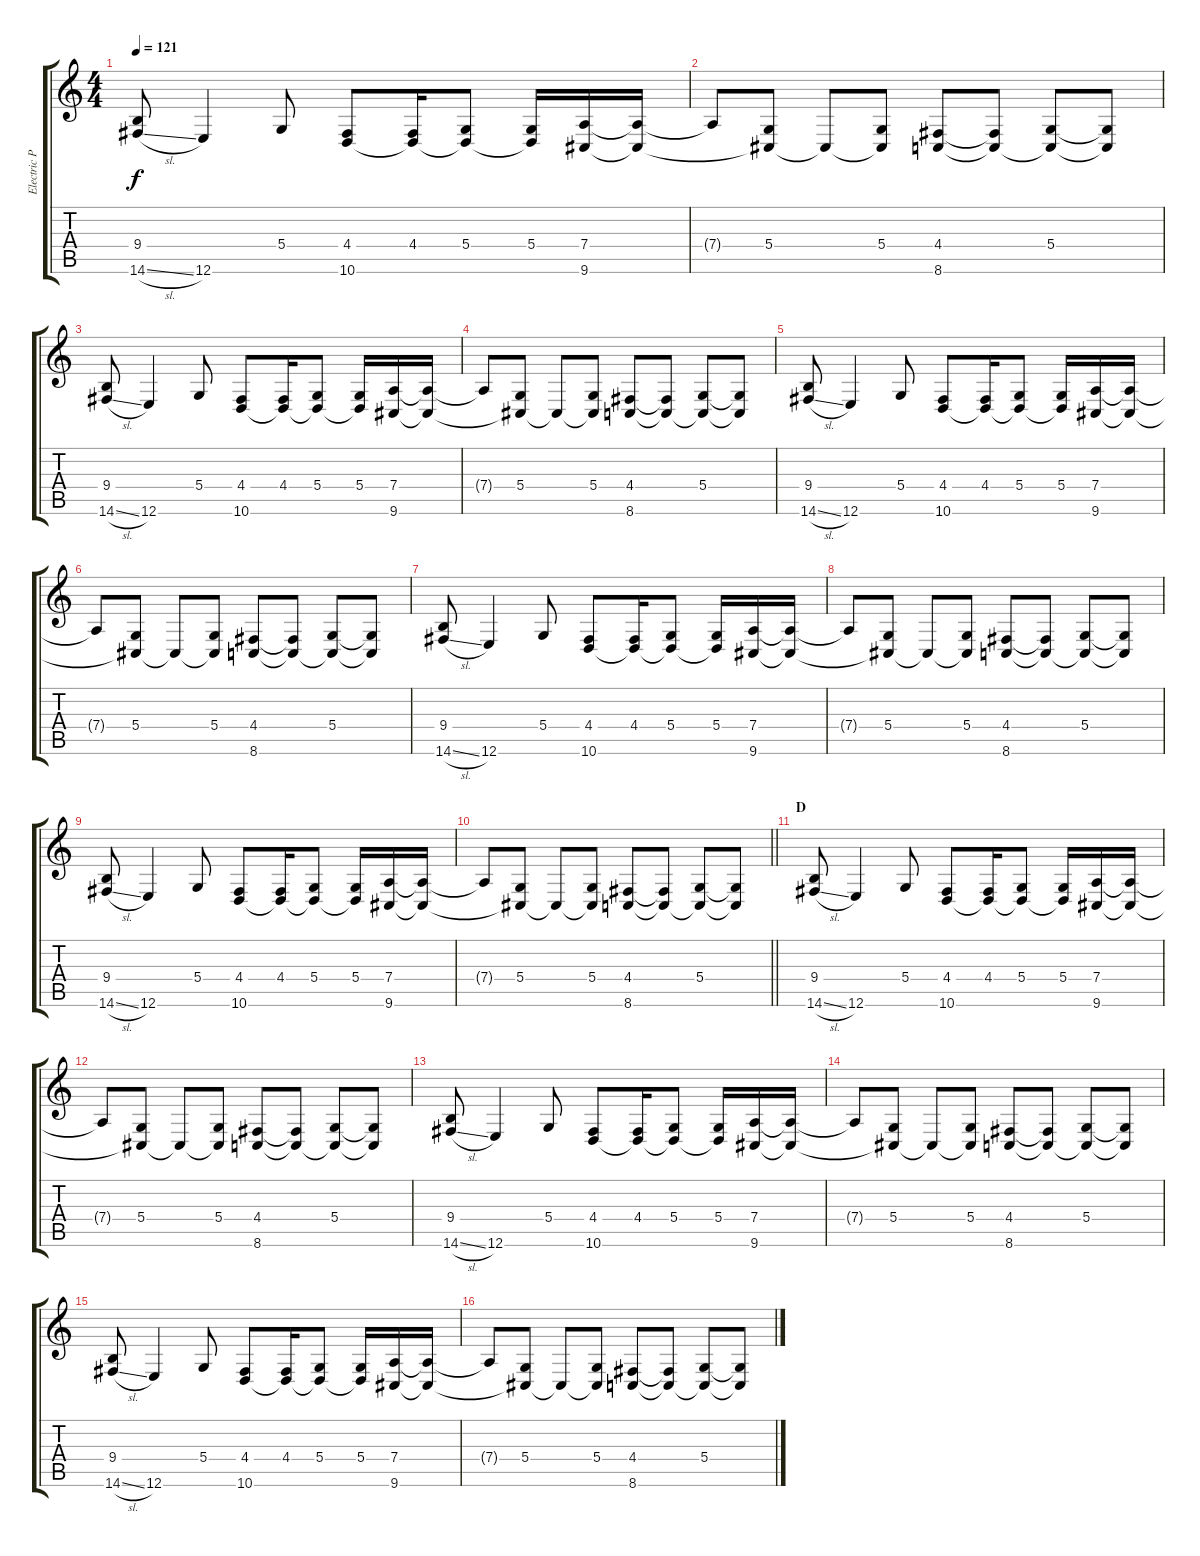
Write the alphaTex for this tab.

\track ("Electric Piano" "Electric P") {instrument electricpiano1}
\staff {score tabs}
\tuning (E4 B3 G3 D3 A2 E2) {hide}
\ts (4 4)
\tempo 121
\clef g2
\ks c
(9.4 14.6{sl}).8{dy f} 12.6.4 5.4.8 (4.4 10.6).8 (4.4 10.6{t}).16 (5.4 10.6{t}).8 (5.4 10.6{t}).16 (7.4 9.6).16 (7.4{t} 9.6{t}).16 |
7.4{t}.8 (5.4 9.6{t}).8 9.6{t}.8 (5.4 9.6{t}).8 (4.4 8.6).8 (4.4{t} 8.6{t}).8 (5.4 8.6{t}).8 (5.4{t} 8.6{t}).8 |
(9.4 14.6{sl}).8 12.6.4 5.4.8 (4.4 10.6).8 (4.4 10.6{t}).16 (5.4 10.6{t}).8 (5.4 10.6{t}).16 (7.4 9.6).16 (7.4{t} 9.6{t}).16 |
7.4{t}.8 (5.4 9.6{t}).8 9.6{t}.8 (5.4 9.6{t}).8 (4.4 8.6).8 (4.4{t} 8.6{t}).8 (5.4 8.6{t}).8 (5.4{t} 8.6{t}).8 |
(9.4 14.6{sl}).8 12.6.4 5.4.8 (4.4 10.6).8 (4.4 10.6{t}).16 (5.4 10.6{t}).8 (5.4 10.6{t}).16 (7.4 9.6).16 (7.4{t} 9.6{t}).16 |
7.4{t}.8 (5.4 9.6{t}).8 9.6{t}.8 (5.4 9.6{t}).8 (4.4 8.6).8 (4.4{t} 8.6{t}).8 (5.4 8.6{t}).8 (5.4{t} 8.6{t}).8 |
(9.4 14.6{sl}).8 12.6.4 5.4.8 (4.4 10.6).8 (4.4 10.6{t}).16 (5.4 10.6{t}).8 (5.4 10.6{t}).16 (7.4 9.6).16 (7.4{t} 9.6{t}).16 |
7.4{t}.8 (5.4 9.6{t}).8 9.6{t}.8 (5.4 9.6{t}).8 (4.4 8.6).8 (4.4{t} 8.6{t}).8 (5.4 8.6{t}).8 (5.4{t} 8.6{t}).8 |
(9.4 14.6{sl}).8 12.6.4 5.4.8 (4.4 10.6).8 (4.4 10.6{t}).16 (5.4 10.6{t}).8 (5.4 10.6{t}).16 (7.4 9.6).16 (7.4{t} 9.6{t}).16 |
\barLineRight lightlight
7.4{t}.8 (5.4 9.6{t}).8 9.6{t}.8 (5.4 9.6{t}).8 (4.4 8.6).8 (4.4{t} 8.6{t}).8 (5.4 8.6{t}).8 (5.4{t} 8.6{t}).8 |
\section ("" "D")
(9.4 14.6{sl}).8 12.6.4 5.4.8 (4.4 10.6).8 (4.4 10.6{t}).16 (5.4 10.6{t}).8 (5.4 10.6{t}).16 (7.4 9.6).16 (7.4{t} 9.6{t}).16 |
7.4{t}.8 (5.4 9.6{t}).8 9.6{t}.8 (5.4 9.6{t}).8 (4.4 8.6).8 (4.4{t} 8.6{t}).8 (5.4 8.6{t}).8 (5.4{t} 8.6{t}).8 |
(9.4 14.6{sl}).8 12.6.4 5.4.8 (4.4 10.6).8 (4.4 10.6{t}).16 (5.4 10.6{t}).8 (5.4 10.6{t}).16 (7.4 9.6).16 (7.4{t} 9.6{t}).16 |
7.4{t}.8 (5.4 9.6{t}).8 9.6{t}.8 (5.4 9.6{t}).8 (4.4 8.6).8 (4.4{t} 8.6{t}).8 (5.4 8.6{t}).8 (5.4{t} 8.6{t}).8 |
(9.4 14.6{sl}).8 12.6.4 5.4.8 (4.4 10.6).8 (4.4 10.6{t}).16 (5.4 10.6{t}).8 (5.4 10.6{t}).16 (7.4 9.6).16 (7.4{t} 9.6{t}).16 |
7.4{t}.8 (5.4 9.6{t}).8 9.6{t}.8 (5.4 9.6{t}).8 (4.4 8.6).8 (4.4{t} 8.6{t}).8 (5.4 8.6{t}).8 (5.4{t} 8.6{t}).8
